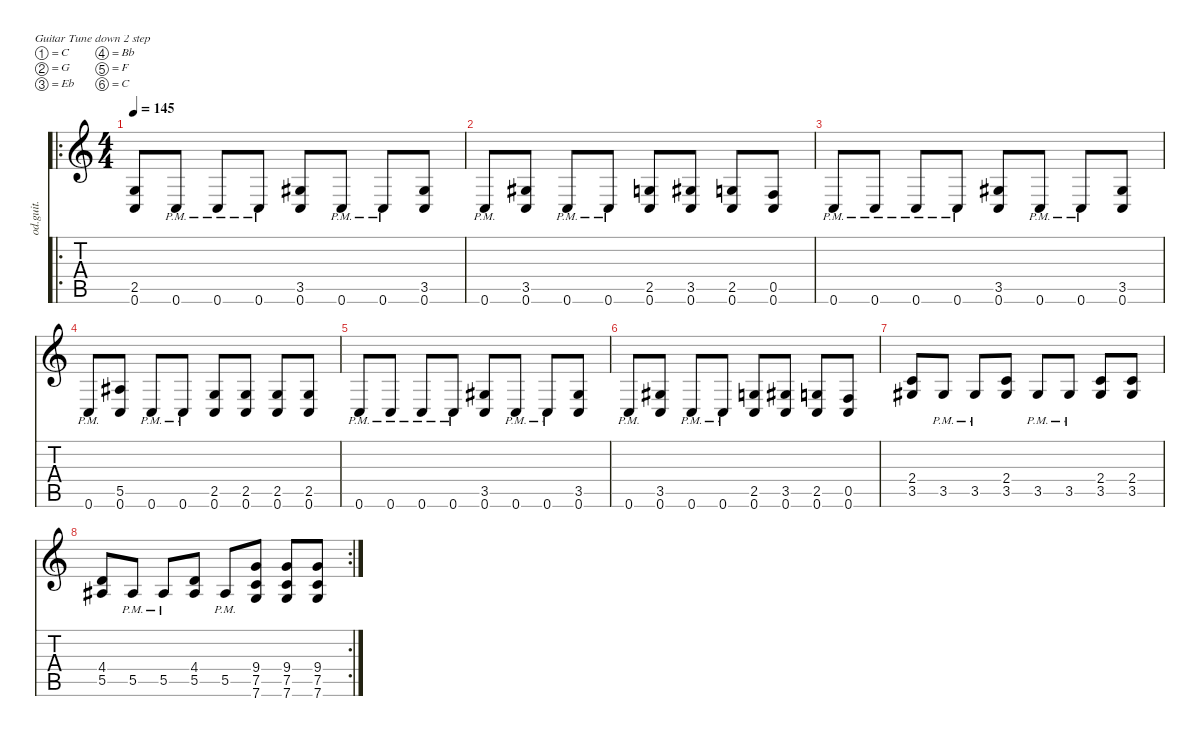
\defaultSystemsLayout 4
\hideDynamics
\bracketExtendMode nobrackets
\otherSystemsTrackNameOrientation horizontal
\track ("Overdriven Guitar" "od.guit.") {instrument overdrivenguitar}
\staff {score tabs}
\tuning (C4 G3 Eb3 Bb2 F2 C2)
\ro
\ts (4 4)
\tempo 145
\clef g2
\ks c
(0.6 2.5).8{dy mf beam Up} 0.6{pm}.8{beam Up} 0.6{pm}.8{beam Up} 0.6{pm}.8{beam Up} (0.6 3.5{acc #}).8{beam Up} 0.6{pm}.8{beam Up} 0.6{pm}.8{beam Up} (0.6 3.5{acc #}).8{beam Up} |
0.6{pm}.8{beam Up} (0.6 3.5{acc #}).8{beam Up} 0.6{pm}.8{beam Up} 0.6{pm}.8{beam Up} (0.6 2.5).8{beam Up} (0.6 3.5{acc #}).8{beam Up} (0.6 2.5).8{beam Up} (0.6 0.5).8{beam Up} |
0.6{pm}.8{beam Up} 0.6{pm}.8{beam Up} 0.6{pm}.8{beam Up} 0.6{pm}.8{beam Up} (0.6 3.5{acc #}).8{beam Up} 0.6{pm}.8{beam Up} 0.6{pm}.8{beam Up} (0.6 3.5{acc #}).8{beam Up} |
0.6{pm}.8{beam Up} (0.6 5.5{acc #}).8{beam Up} 0.6{pm}.8{beam Up} 0.6{pm}.8{beam Up} (0.6 2.5).8{beam Up} (0.6 2.5).8{beam Up} (0.6 2.5).8{beam Up} (0.6 2.5).8{beam Up} |
0.6{pm}.8{beam Up} 0.6{pm}.8{beam Up} 0.6{pm}.8{beam Up} 0.6{pm}.8{beam Up} (0.6 3.5{acc #}).8{beam Up} 0.6{pm}.8{beam Up} 0.6{pm}.8{beam Up} (0.6 3.5{acc #}).8{beam Up} |
0.6{pm}.8{beam Up} (0.6 3.5{acc #}).8{beam Up} 0.6{pm}.8{beam Up} 0.6{pm}.8{beam Up} (0.6 2.5).8{beam Up} (0.6 3.5{acc #}).8{beam Up} (0.6 2.5).8{beam Up} (0.6 0.5).8{beam Up} |
(3.5{acc #} 2.4).8{beam Up} 3.5{pm acc #}.8{beam Up} 3.5{pm acc #}.8{beam Up} (3.5{acc #} 2.4).8{beam Up} 3.5{pm acc #}.8{beam Up} 3.5{pm acc #}.8{beam Up} (3.5{acc #} 2.4).8{beam Up} (3.5{acc #} 2.4).8{beam Up} |
\rc 2
(5.5{acc #} 4.4).8{beam Up} 5.5{pm acc #}.8{beam Up} 5.5{pm acc #}.8{beam Up} (5.5{acc #} 4.4).8{beam Up} 5.5{pm acc #}.8{beam Up} (7.5 7.6 9.4).8{beam Up} (7.5 7.6 9.4).8{beam Up} (7.5 7.6 9.4).8{beam Up}
